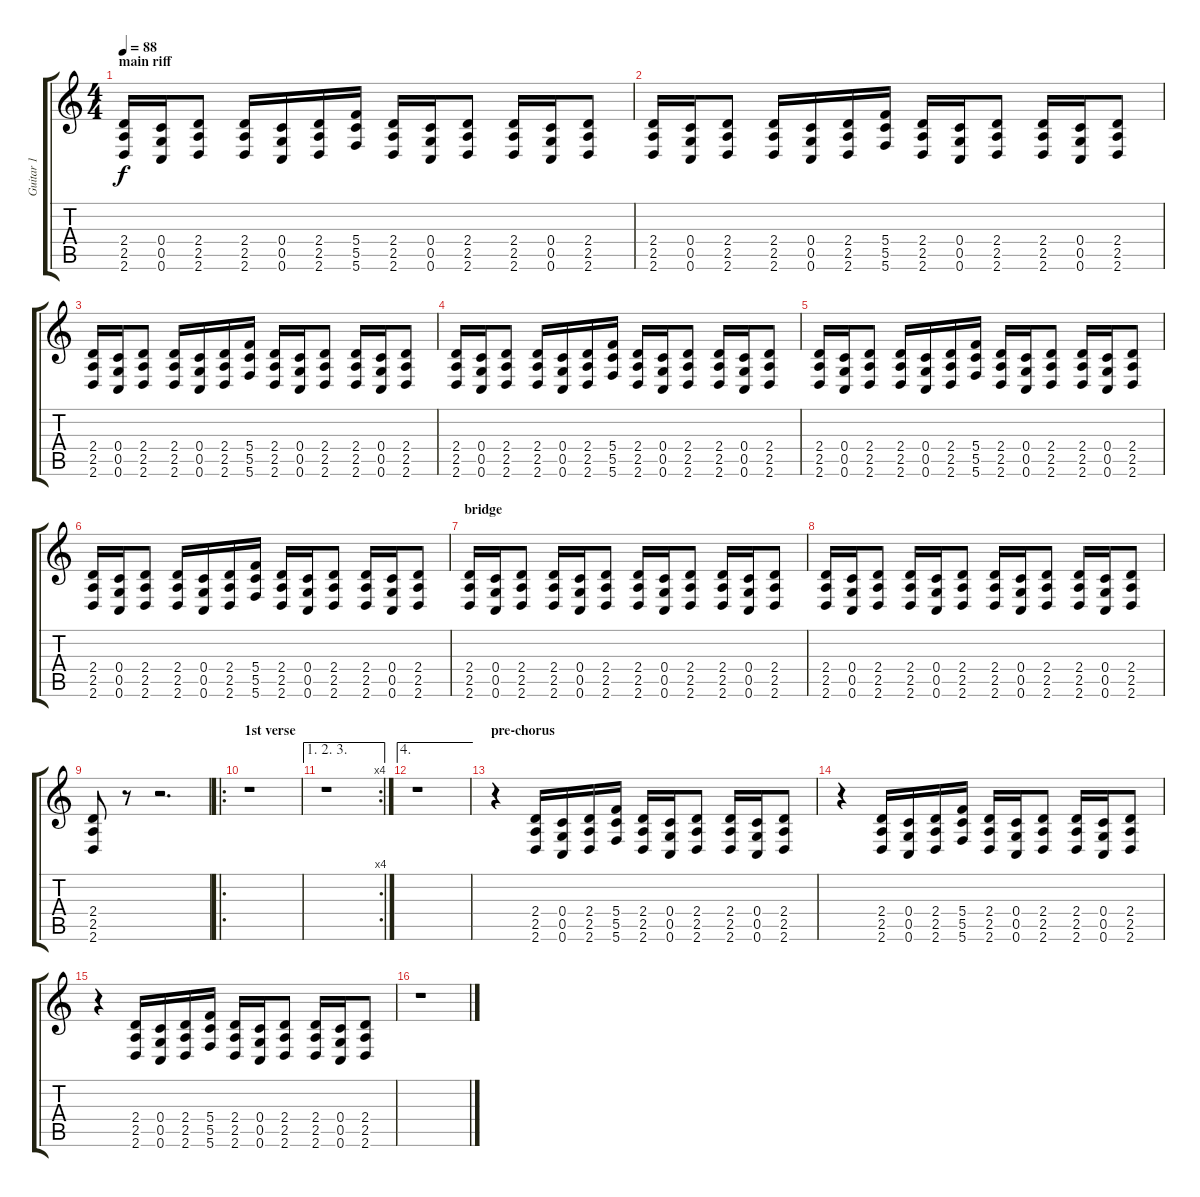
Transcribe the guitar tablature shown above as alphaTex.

\track ("Guitar 1" "Guitar 1") {instrument distortionguitar}
\staff {score tabs}
\tuning (D4 A3 F3 C3 G2 C2) {hide}
\ts (4 4)
\section ("" "main riff")
\tempo 88
\clef g2
\ks c
(2.4 2.5 2.6).16{dy f instrument distortionguitar} (0.4 0.5 0.6).16 (2.4 2.5 2.6).8 (2.4 2.5 2.6).16 (0.4 0.5 0.6).16 (2.4 2.5 2.6).16 (5.4 5.5 5.6).16 (2.4 2.5 2.6).16 (0.4 0.5 0.6).16 (2.4 2.5 2.6).8 (2.4 2.5 2.6).16 (0.4 0.5 0.6).16 (2.4 2.5 2.6).8 |
(2.4 2.5 2.6).16 (0.4 0.5 0.6).16 (2.4 2.5 2.6).8 (2.4 2.5 2.6).16 (0.4 0.5 0.6).16 (2.4 2.5 2.6).16 (5.4 5.5 5.6).16 (2.4 2.5 2.6).16 (0.4 0.5 0.6).16 (2.4 2.5 2.6).8 (2.4 2.5 2.6).16 (0.4 0.5 0.6).16 (2.4 2.5 2.6).8 |
(2.4 2.5 2.6).16 (0.4 0.5 0.6).16 (2.4 2.5 2.6).8 (2.4 2.5 2.6).16 (0.4 0.5 0.6).16 (2.4 2.5 2.6).16 (5.4 5.5 5.6).16 (2.4 2.5 2.6).16 (0.4 0.5 0.6).16 (2.4 2.5 2.6).8 (2.4 2.5 2.6).16 (0.4 0.5 0.6).16 (2.4 2.5 2.6).8 |
(2.4 2.5 2.6).16 (0.4 0.5 0.6).16 (2.4 2.5 2.6).8 (2.4 2.5 2.6).16 (0.4 0.5 0.6).16 (2.4 2.5 2.6).16 (5.4 5.5 5.6).16 (2.4 2.5 2.6).16 (0.4 0.5 0.6).16 (2.4 2.5 2.6).8 (2.4 2.5 2.6).16 (0.4 0.5 0.6).16 (2.4 2.5 2.6).8 |
(2.4 2.5 2.6).16 (0.4 0.5 0.6).16 (2.4 2.5 2.6).8 (2.4 2.5 2.6).16 (0.4 0.5 0.6).16 (2.4 2.5 2.6).16 (5.4 5.5 5.6).16 (2.4 2.5 2.6).16 (0.4 0.5 0.6).16 (2.4 2.5 2.6).8 (2.4 2.5 2.6).16 (0.4 0.5 0.6).16 (2.4 2.5 2.6).8 |
(2.4 2.5 2.6).16 (0.4 0.5 0.6).16 (2.4 2.5 2.6).8 (2.4 2.5 2.6).16 (0.4 0.5 0.6).16 (2.4 2.5 2.6).16 (5.4 5.5 5.6).16 (2.4 2.5 2.6).16 (0.4 0.5 0.6).16 (2.4 2.5 2.6).8 (2.4 2.5 2.6).16 (0.4 0.5 0.6).16 (2.4 2.5 2.6).8 |
\section ("" "bridge")
(2.4 2.5 2.6).16 (0.4 0.5 0.6).16 (2.4 2.5 2.6).8 (2.4 2.5 2.6).16 (0.4 0.5 0.6).16 (2.4 2.5 2.6).8 (2.4 2.5 2.6).16 (0.4 0.5 0.6).16 (2.4 2.5 2.6).8 (2.4 2.5 2.6).16 (0.4 0.5 0.6).16 (2.4 2.5 2.6).8 |
(2.4 2.5 2.6).16 (0.4 0.5 0.6).16 (2.4 2.5 2.6).8 (2.4 2.5 2.6).16 (0.4 0.5 0.6).16 (2.4 2.5 2.6).8 (2.4 2.5 2.6).16 (0.4 0.5 0.6).16 (2.4 2.5 2.6).8 (2.4 2.5 2.6).16 (0.4 0.5 0.6).16 (2.4 2.5 2.6).8 |
(2.4 2.5 2.6).8 r.8 r.2{d} |
\ro
\section ("" "1st verse")
r.1 |
\ae (1 2 3)
\rc 4
r.1 |
\ae 4
r.1 |
\section ("" "pre-chorus")
r.4 (2.4 2.5 2.6).16 (0.4 0.5 0.6).16 (2.4 2.5 2.6).16 (5.4 5.5 5.6).16 (2.4 2.5 2.6).16 (0.4 0.5 0.6).16 (2.4 2.5 2.6).8 (2.4 2.5 2.6).16 (0.4 0.5 0.6).16 (2.4 2.5 2.6).8 |
r.4 (2.4 2.5 2.6).16 (0.4 0.5 0.6).16 (2.4 2.5 2.6).16 (5.4 5.5 5.6).16 (2.4 2.5 2.6).16 (0.4 0.5 0.6).16 (2.4 2.5 2.6).8 (2.4 2.5 2.6).16 (0.4 0.5 0.6).16 (2.4 2.5 2.6).8 |
r.4 (2.4 2.5 2.6).16 (0.4 0.5 0.6).16 (2.4 2.5 2.6).16 (5.4 5.5 5.6).16 (2.4 2.5 2.6).16 (0.4 0.5 0.6).16 (2.4 2.5 2.6).8 (2.4 2.5 2.6).16 (0.4 0.5 0.6).16 (2.4 2.5 2.6).8 |
r.1
